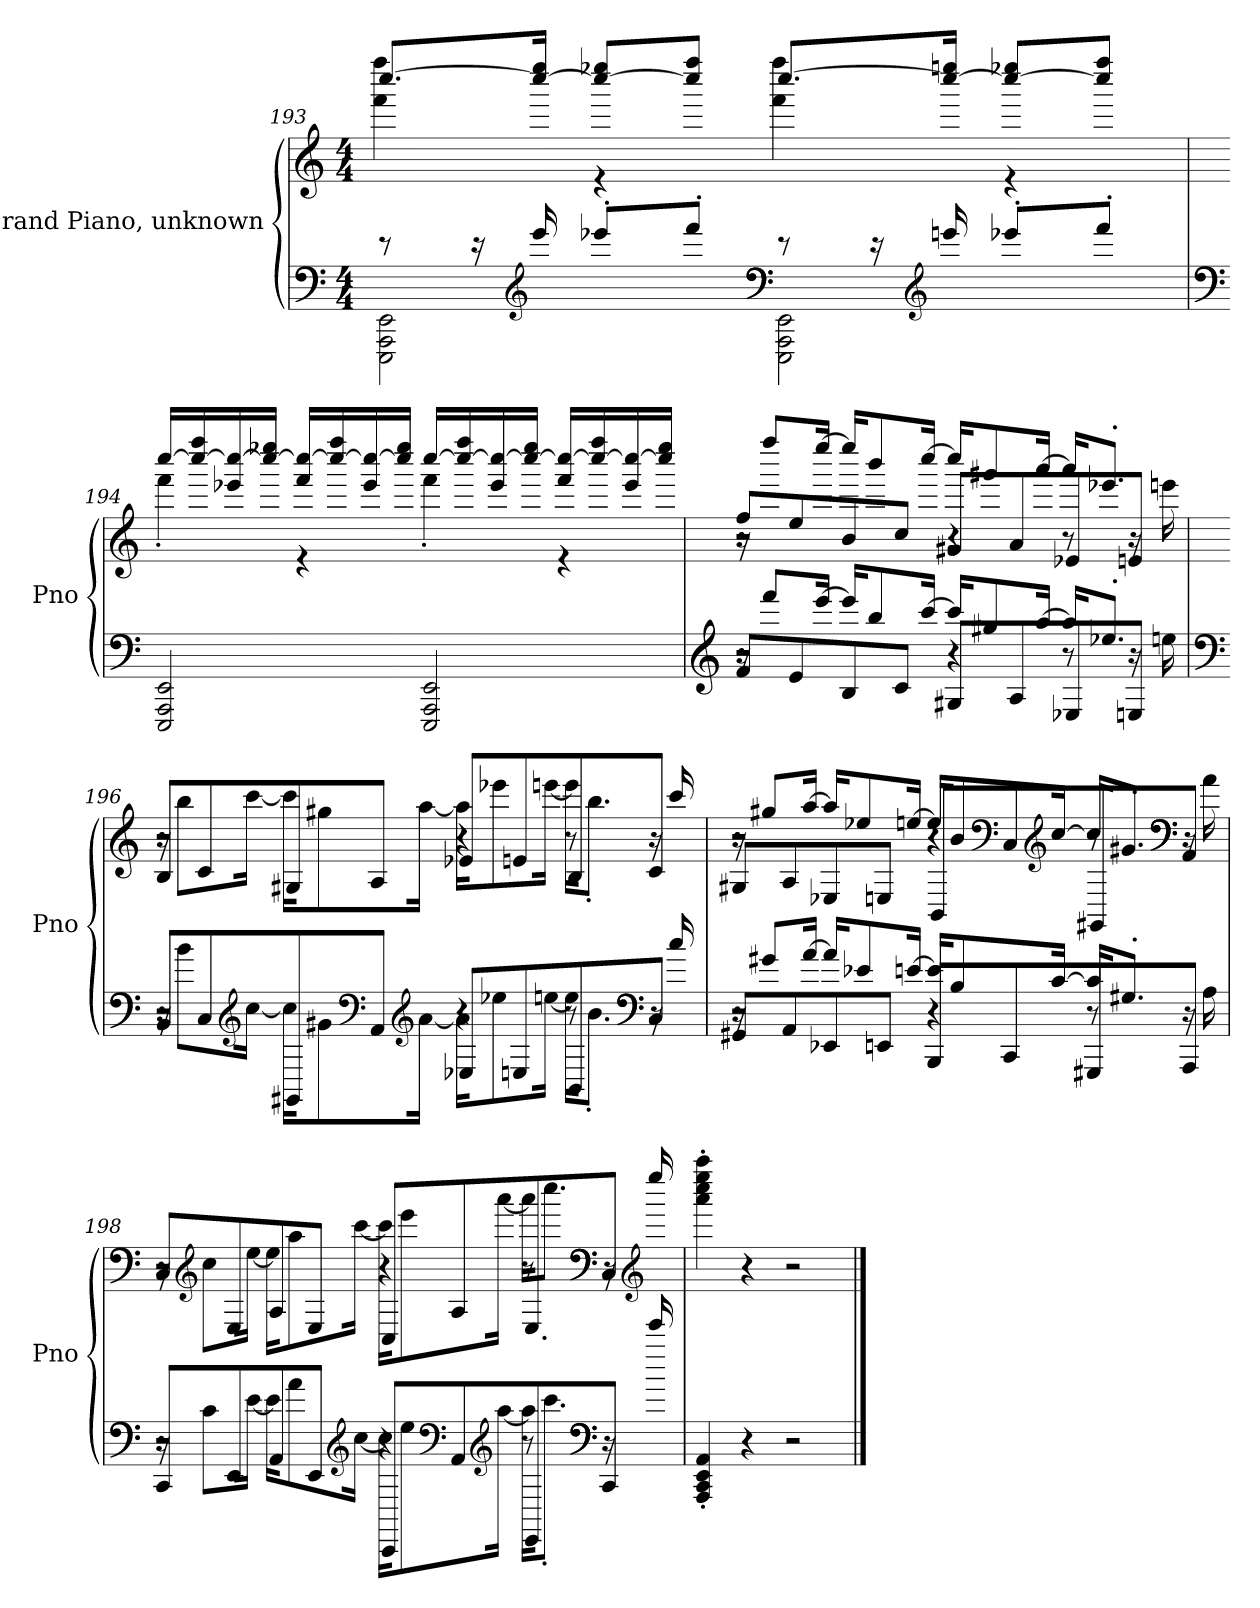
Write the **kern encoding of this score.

**kern	**kern
*part1	*part1
*staff2	*staff1
*I"Grand Piano, unknown	*
*I'Pno	*
*clefF4	*clefG2
*k[]	*k[]
*M4/4	*M4/4
=193	=193
*^	*^
8r	2EEE\ 2AAA\ 2EE\	[8.cccc/L	4fff\ 4ffff\
16r	.	.	.
*clefG2	*	*	*
16eee/	.	16cccc/_ 16eeee/Jk	.
8eee-X'/L	.	8cccc/_ 8eeee-X/L	4r
8fff'/J	.	8cccc/] 8ffff/J	.
*clefF4	*	*	*
8r	2EEE\ 2AAA\ 2EE\	[8.cccc/L	4fff\ 4ffff\
16r	.	.	.
*clefG2	*	*	*
16eeen/	.	16cccc/_ 16eeeen/Jk	.
8eee-X'/L	.	8cccc/_ 8eeee-X/L	4r
8fff'/J	.	8cccc/] 8ffff/J	.
*v	*v	*	*
!!LO:PB:g=z	!!
=194	=194	=194
*clefF4	*	*
2EEE/ 2AAA/ 2EE/	[16cccc/LL	4fff'\
.	16cccc/_ 16ffff/	.
.	16eee-X/ 16cccc/_	.
.	16cccc/_ 16eeee-X/JJ	.
.	16fff/ 16cccc/_LL	4r
.	16cccc/_ 16ffff/	.
.	16eee-/ 16cccc/_	.
.	16cccc/] 16eeee-/JJ	.
2EEE/ 2AAA/ 2EE/	[16cccc/LL	4fff'\
.	16cccc/_ 16ffff/	.
.	16eee-/ 16cccc/_	.
.	16cccc/_ 16eeee-/JJ	.
.	16fff/ 16cccc/_LL	4r
.	16cccc/_ 16ffff/	.
.	16eee-/ 16cccc/_	.
.	16cccc/] 16eeee-/JJ	.
*	*v	*v
!!LO:LB:g=z
=195	=195
*clefG2	*
*^	*^
*	*^	*	*^
16r	2r	8f/L	16r	2r	8ff/L
8fff/L	.	.	8ffff/L	.	.
.	.	8e/	.	.	8ee/
[16eee/Jk	.	.	[16eeee/Jk	.	.
16eee/KL]	.	8B/	16eeee/KL]	.	8b/
8bb/	.	.	8bbb/	.	.
.	.	8c/J	.	.	8cc/J
[16ccc/Jk	.	.	[16cccc/Jk	.	.
16ccc/KL]	4r	8G#X/L	16cccc/KL]	4r	8g#X/L
8gg#X/	.	.	8ggg#X/	.	.
.	.	8A/	.	.	8a/
[16aa/Jk	.	.	[16aaa/Jk	.	.
16aa/KL]	8r	8E-X/	16aaa/KL]	8r	8e-X/
8.ee-X'/J	.	.	8.eee-X'/J	.	.
.	16r	8En/J	.	16r	8en/J
.	16een\	.	.	16eeen\	.
!!LO:LB:g=z	!!	!!
=196	=196	=196	=196	=196	=196
*clefF4	*	*	*	*	*
2r	16r	8BB/L	2r	16r	8B/L
.	8b\L	.	.	8bb\L	.
.	.	8C/	.	.	8c/
*clefG2	*	*	*	*	*
.	[16cc\Jk	.	.	[16ccc\Jk	.
.	16cc\KL]	8GG#X/	.	16ccc\KL]	8G#X/
.	8g#X\	.	.	8gg#X\	.
*clefF4	*	*	*	*	*
.	.	8AA/J	.	.	8A/J
*clefG2	*	*	*	*	*
.	[16a\Jk	.	.	[16aa\Jk	.
4r	16a\KL]	8E-X/L	4r	16aa\KL]	8e-X/L
.	8ee-X\	.	.	8eee-X\	.
.	.	8En/	.	.	8en/
.	[16een\Jk	.	.	[16eeen\Jk	.
8r	16ee\KL]	8BB/	8r	16eee\KL]	8B/
.	8.b'\J	.	.	8.bb'\J	.
*clefF4	*	*	*	*	*
16r	.	8C/J	16r	.	8c/J
16cc/	.	.	16ccc/	.	.
!!LO:LB:g=z	!!	!!
=197	=197	=197	=197	=197	=197
16r	2r	8GG#X/L	16r	2r	8G#X/L
8g#X/L	.	.	8gg#X/L	.	.
.	.	8AA/	.	.	8A/
[16a/Jk	.	.	[16aa/Jk	.	.
16a/KL]	.	8EE-X/	16aa/KL]	.	8E-X/
8e-X/	.	.	8ee-X/	.	.
.	.	8EEn/J	.	.	8En/J
[16en/Jk	.	.	[16een/Jk	.	.
16e/KL]	4r	8BBB/L	16ee/KL]	4r	8BB/L
8B/	.	.	8b/	.	.
*	*	*	*clefF4	*	*
.	.	8CC/	.	.	8C/
*	*	*	*clefG2	*	*
[16c/Jk	.	.	[16cc/Jk	.	.
16c/KL]	8r	8GGG#X/	16cc/KL]	8r	8GG#X/
8.G#X'/J	.	.	8.g#X'/J	.	.
*	*	*	*clefF4	*	*
.	16r	8AAA/J	.	16r	8AA/J
.	16A\	.	.	16a\	.
!!LO:LB:g=z	!!	!!
=198	=198	=198	=198	=198	=198
2r	16r	8CC/L	2r	16r	8C/L
*	*	*	*clefG2	*	*
.	8c\L	.	.	8cc\L	.
.	.	8EE/	.	.	8E/
.	[16e\Jk	.	.	[16ee\Jk	.
.	16e\KL]	8AA/	.	16ee\KL]	8A/
.	8a\	.	.	8aa\	.
.	.	8EE/J	.	.	8E/J
*clefG2	*	*	*	*	*
.	[16cc\Jk	.	.	[16ccc\Jk	.
4r	16cc\KL]	8CC/L	4r	16ccc\KL]	8C/L
.	8ee\	.	.	8eee\	.
*clefF4	*	*	*	*	*
.	.	8AA/	.	.	8A/
*clefG2	*	*	*	*	*
.	[16aa\Jk	.	.	[16aaa\Jk	.
8r	16aa\KL]	8EE/	8r	16aaa\KL]	8E/
.	8.ccc'\J	.	.	8.cccc'\J	.
*clefF4	*	*	*clefF4	*	*
16r	.	8CC/J	16r	.	8C/J
*	*	*	*clefG2	*	*
16eee/	.	.	16eeee/	.	.
*v	*v	*v	*	*	*
*	*v	*v	*v
=199	=199
4AAA/' 4CC/' 4EE/' 4AA/'	4aaa\' 4cccc\' 4eeee\' 4aaaa\'
4r	4r
2r	2r
==	==
*-	*-
